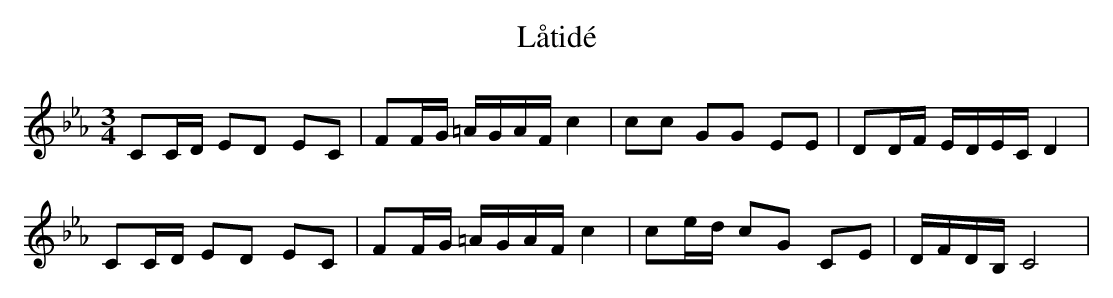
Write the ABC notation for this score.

X:1
T:Låtidé
M:3/4
L:1/16
K:Cm
C2CD E2D2 E2C2 | F2FG =AGAF c4 | c2c2 G2G2 E2E2 | D2DF EDEC D4  |
C2CD E2D2 E2C2 | F2FG =AGAF c4 | c2ed c2G2 C2E2 | DFDB, C8  |
